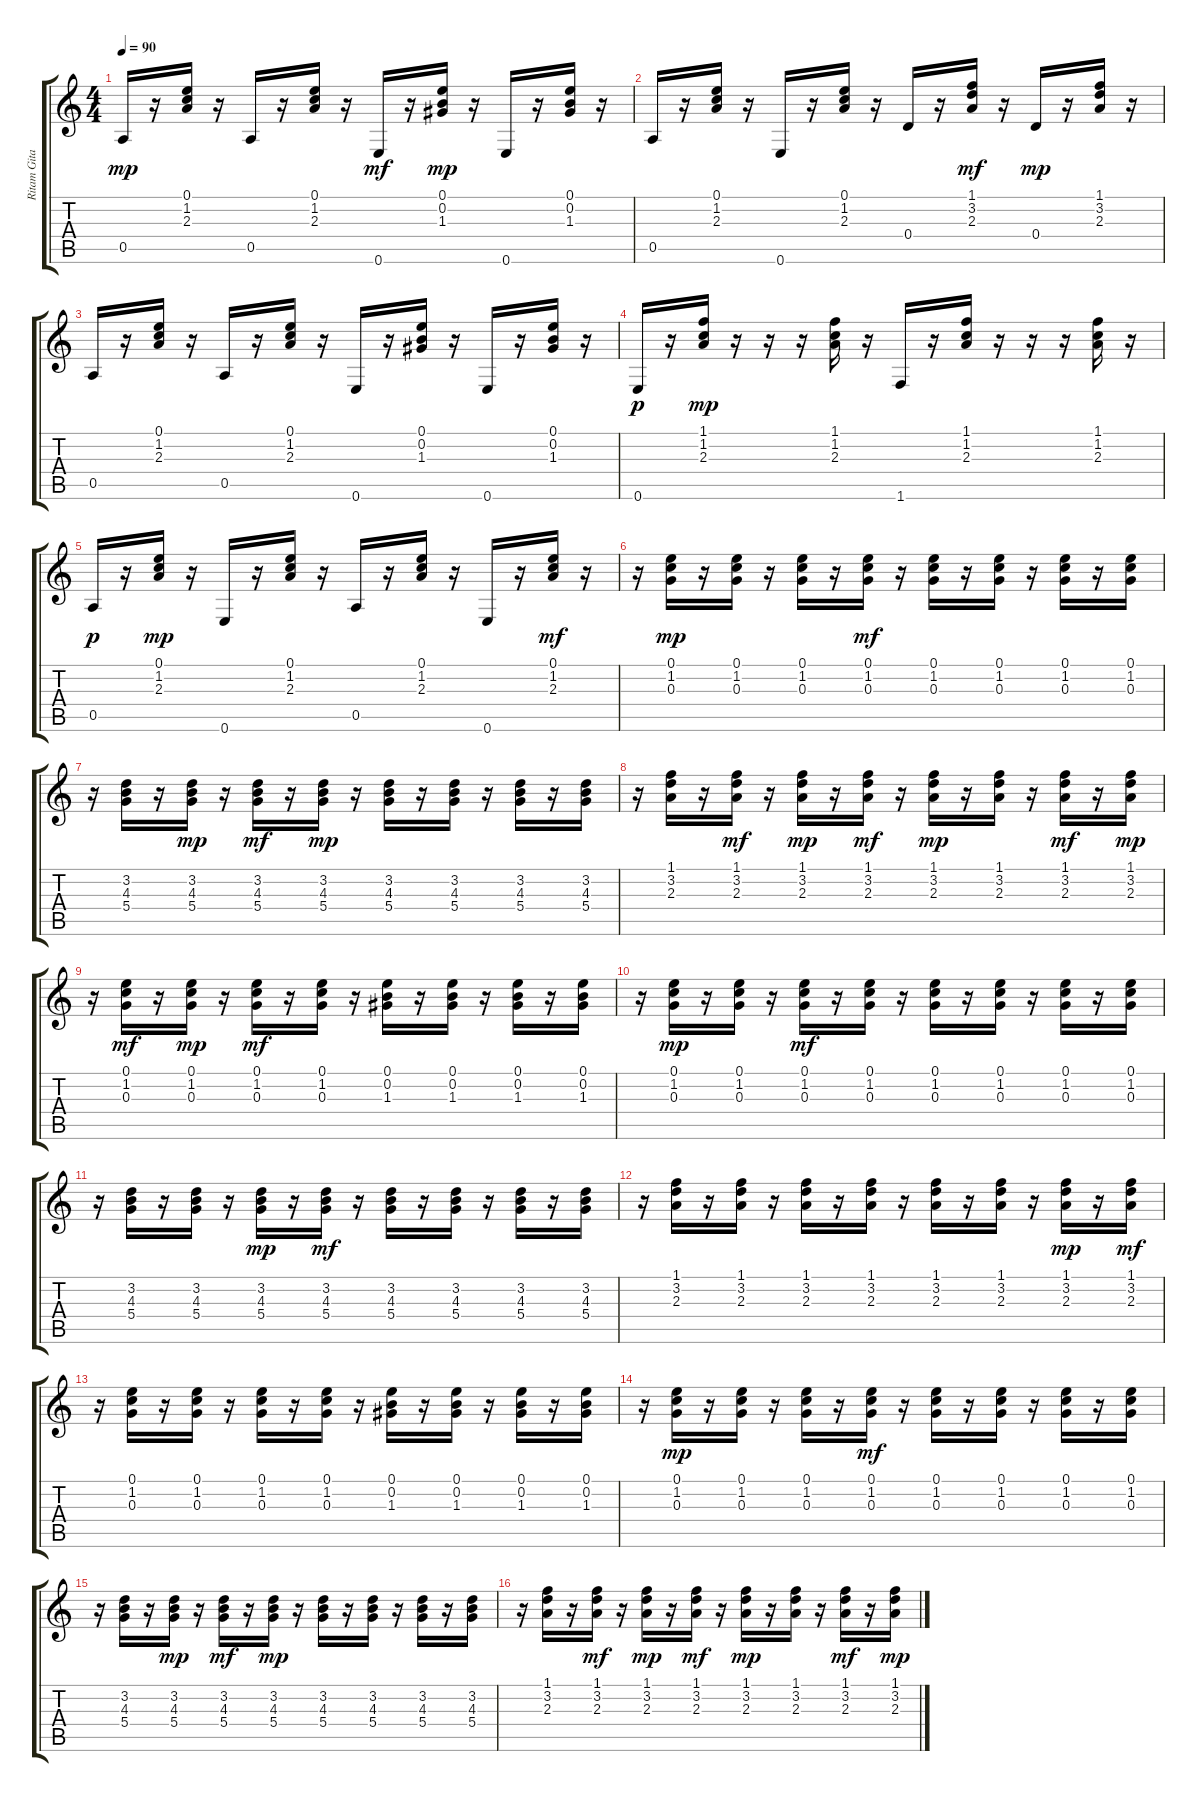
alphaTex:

\track ("Ritam Gitara" "Ritam Gita") {instrument acousticguitarsteel}
\staff {score tabs}
\tuning (E4 B3 G3 D3 A2 E2) {hide}
\ts (4 4)
\tempo 90
\clef g2
\ks c
0.5.16{dy mp} r.16 (0.1 1.2 2.3).16 r.16 0.5.16 r.16 (0.1 1.2 2.3).16 r.16 0.6.16{dy mf} r.16 (0.1 0.2 1.3).16{dy mp} r.16 0.6.16 r.16 (0.1 0.2 1.3).16 r.16 |
0.5.16 r.16 (0.1 1.2 2.3).16 r.16 0.6.16 r.16 (0.1 1.2 2.3).16 r.16 0.4.16 r.16 (1.1 3.2 2.3).16{dy mf} r.16 0.4.16{dy mp} r.16 (1.1 3.2 2.3).16 r.16 |
0.5.16 r.16 (0.1 1.2 2.3).16 r.16 0.5.16 r.16 (0.1 1.2 2.3).16 r.16 0.6.16 r.16 (0.1 0.2 1.3).16 r.16 0.6.16 r.16 (0.1 0.2 1.3).16 r.16 |
0.6.16{dy p} r.16 (1.1 1.2 2.3).16{dy mp} r.16 r.16 r.16 (1.1 1.2 2.3).16 r.16 1.6.16 r.16 (1.1 1.2 2.3).16 r.16 r.16 r.16 (1.1 1.2 2.3).16 r.16 |
0.5.16{dy p} r.16 (0.1 1.2 2.3).16{dy mp} r.16 0.6.16 r.16 (0.1 1.2 2.3).16 r.16 0.5.16 r.16 (0.1 1.2 2.3).16 r.16 0.6.16 r.16 (0.1 1.2 2.3).16{dy mf} r.16 |
r.16 (0.1 1.2 0.3).16{dy mp} r.16 (0.1 1.2 0.3).16 r.16 (0.1 1.2 0.3).16 r.16 (0.1 1.2 0.3).16{dy mf} r.16 (0.1 1.2 0.3).16 r.16 (0.1 1.2 0.3).16 r.16 (0.1 1.2 0.3).16 r.16 (0.1 1.2 0.3).16 |
r.16 (3.2 4.3 5.4).16 r.16 (3.2 4.3 5.4).16{dy mp} r.16 (3.2 4.3 5.4).16{dy mf} r.16 (3.2 4.3 5.4).16{dy mp} r.16 (3.2 4.3 5.4).16 r.16 (3.2 4.3 5.4).16 r.16 (3.2 4.3 5.4).16 r.16 (3.2 4.3 5.4).16 |
r.16 (1.1 3.2 2.3).16 r.16 (1.1 3.2 2.3).16{dy mf} r.16 (1.1 3.2 2.3).16{dy mp} r.16 (1.1 3.2 2.3).16{dy mf} r.16 (1.1 3.2 2.3).16{dy mp} r.16 (1.1 3.2 2.3).16 r.16 (1.1 3.2 2.3).16{dy mf} r.16 (1.1 3.2 2.3).16{dy mp} |
r.16 (0.1 1.2 0.3).16{dy mf} r.16 (0.1 1.2 0.3).16{dy mp} r.16 (0.1 1.2 0.3).16{dy mf} r.16 (0.1 1.2 0.3).16 r.16 (0.1 0.2 1.3).16 r.16 (0.1 0.2 1.3).16 r.16 (0.1 0.2 1.3).16 r.16 (0.1 0.2 1.3).16 |
r.16 (0.1 1.2 0.3).16{dy mp} r.16 (0.1 1.2 0.3).16 r.16 (0.1 1.2 0.3).16{dy mf} r.16 (0.1 1.2 0.3).16 r.16 (0.1 1.2 0.3).16 r.16 (0.1 1.2 0.3).16 r.16 (0.1 1.2 0.3).16 r.16 (0.1 1.2 0.3).16 |
r.16 (3.2 4.3 5.4).16 r.16 (3.2 4.3 5.4).16 r.16 (3.2 4.3 5.4).16{dy mp} r.16 (3.2 4.3 5.4).16{dy mf} r.16 (3.2 4.3 5.4).16 r.16 (3.2 4.3 5.4).16 r.16 (3.2 4.3 5.4).16 r.16 (3.2 4.3 5.4).16 |
r.16 (1.1 3.2 2.3).16 r.16 (1.1 3.2 2.3).16 r.16 (1.1 3.2 2.3).16 r.16 (1.1 3.2 2.3).16 r.16 (1.1 3.2 2.3).16 r.16 (1.1 3.2 2.3).16 r.16 (1.1 3.2 2.3).16{dy mp} r.16 (1.1 3.2 2.3).16{dy mf} |
r.16 (0.1 1.2 0.3).16 r.16 (0.1 1.2 0.3).16 r.16 (0.1 1.2 0.3).16 r.16 (0.1 1.2 0.3).16 r.16 (0.1 0.2 1.3).16 r.16 (0.1 0.2 1.3).16 r.16 (0.1 0.2 1.3).16 r.16 (0.1 0.2 1.3).16 |
r.16 (0.1 1.2 0.3).16{dy mp} r.16 (0.1 1.2 0.3).16 r.16 (0.1 1.2 0.3).16 r.16 (0.1 1.2 0.3).16{dy mf} r.16 (0.1 1.2 0.3).16 r.16 (0.1 1.2 0.3).16 r.16 (0.1 1.2 0.3).16 r.16 (0.1 1.2 0.3).16 |
r.16 (3.2 4.3 5.4).16 r.16 (3.2 4.3 5.4).16{dy mp} r.16 (3.2 4.3 5.4).16{dy mf} r.16 (3.2 4.3 5.4).16{dy mp} r.16 (3.2 4.3 5.4).16 r.16 (3.2 4.3 5.4).16 r.16 (3.2 4.3 5.4).16 r.16 (3.2 4.3 5.4).16 |
r.16 (1.1 3.2 2.3).16 r.16 (1.1 3.2 2.3).16{dy mf} r.16 (1.1 3.2 2.3).16{dy mp} r.16 (1.1 3.2 2.3).16{dy mf} r.16 (1.1 3.2 2.3).16{dy mp} r.16 (1.1 3.2 2.3).16 r.16 (1.1 3.2 2.3).16{dy mf} r.16 (1.1 3.2 2.3).16{dy mp}
